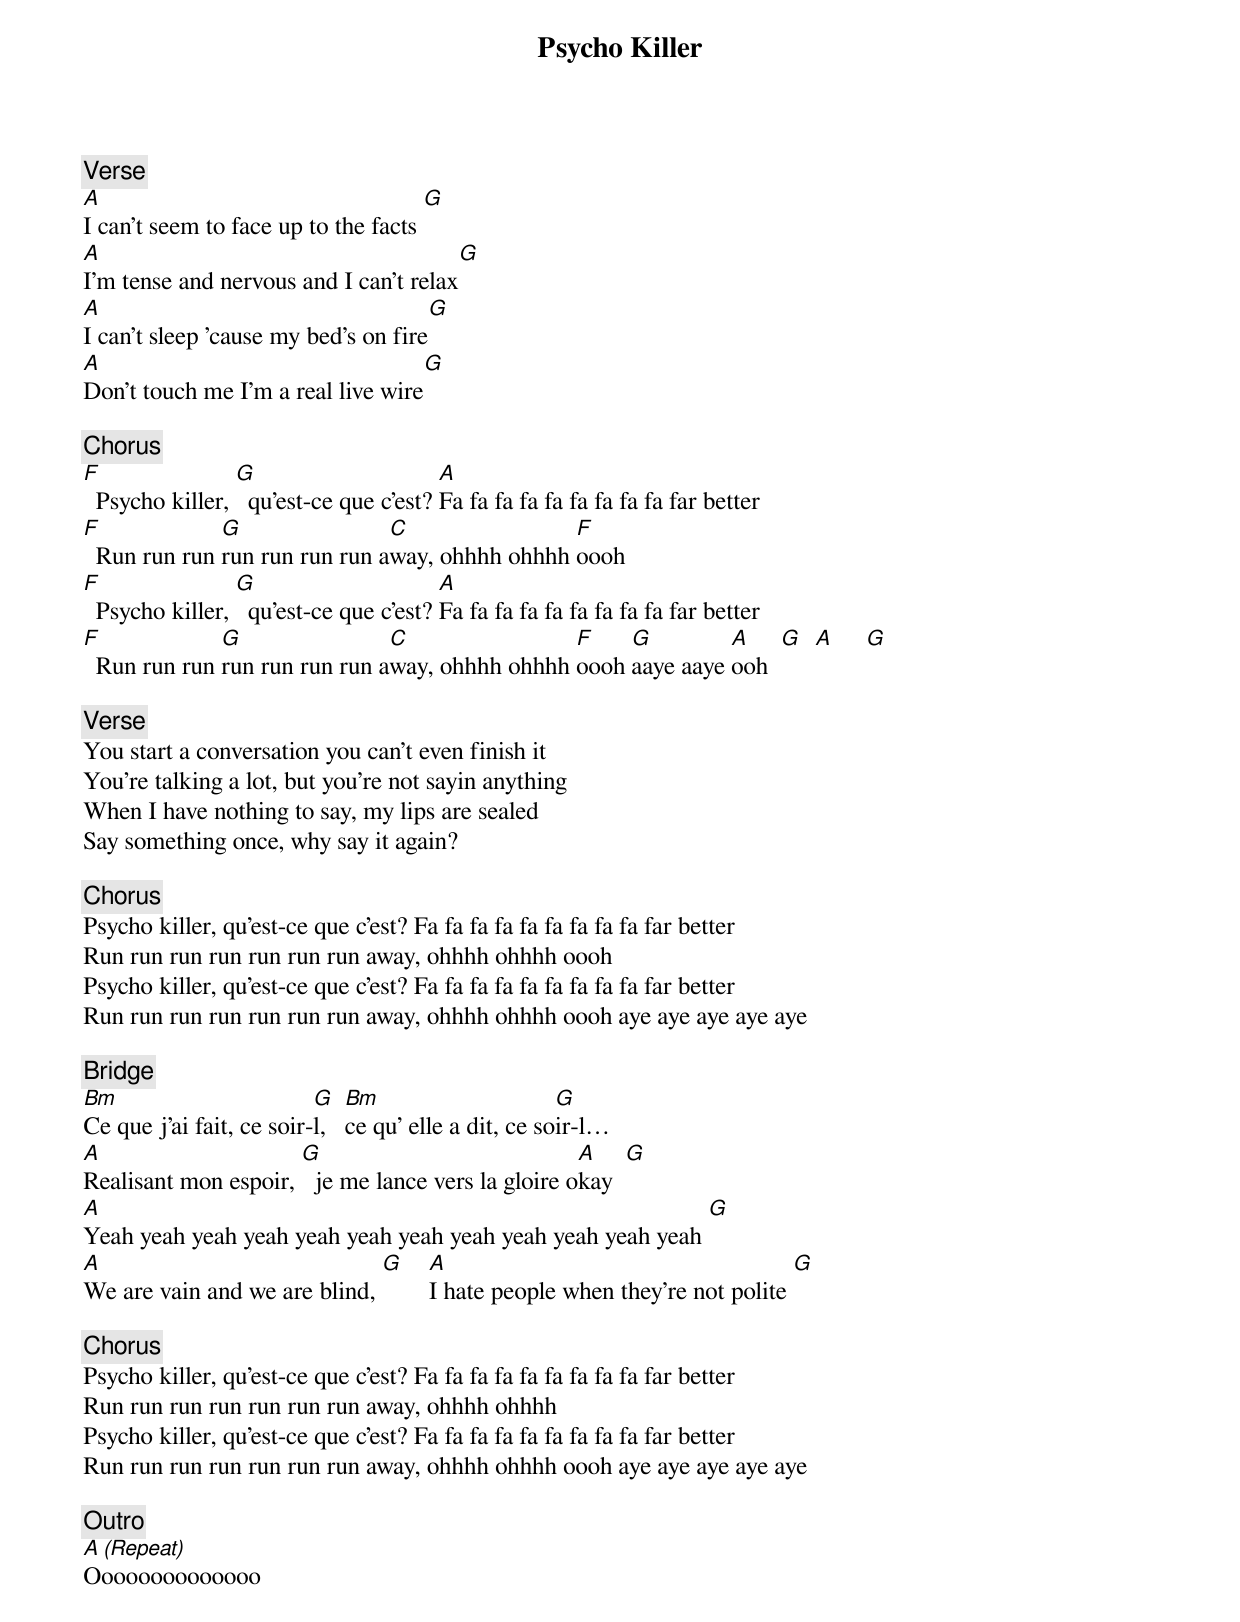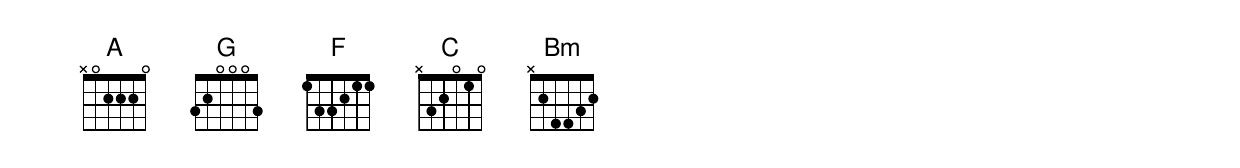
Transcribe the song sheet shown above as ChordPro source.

{title: Psycho Killer}
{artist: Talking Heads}

{c: Verse}
[A]I can't seem to face up to the facts [G]
[A]I'm tense and nervous and I can't relax[G]
[A]I can't sleep 'cause my bed's on fire[G]
[A]Don't touch me I'm a real live wire[G]

{c: Chorus}
[F]  Psycho killer, [G]  qu'est-ce que c'est? [A]Fa fa fa fa fa fa fa fa fa far better
[F]  Run run run [G]run run run run a[C]way, ohhhh ohhhh [F]oooh
[F]  Psycho killer, [G]  qu'est-ce que c'est? [A]Fa fa fa fa fa fa fa fa fa far better
[F]  Run run run [G]run run run run a[C]way, ohhhh ohhhh [F]oooh [G]aaye aaye [A]ooh  [G]  [A]     [G]

{c: Verse}
You start a conversation you can't even finish it
You're talking a lot, but you're not sayin anything
When I have nothing to say, my lips are sealed
Say something once, why say it again?

{c: Chorus}
Psycho killer, qu'est-ce que c'est? Fa fa fa fa fa fa fa fa fa far better
Run run run run run run run away, ohhhh ohhhh oooh
Psycho killer, qu'est-ce que c'est? Fa fa fa fa fa fa fa fa fa far better
Run run run run run run run away, ohhhh ohhhh oooh aye aye aye aye aye

{c: Bridge}
[Bm]Ce que j'ai fait, ce soir-[G]l,   [Bm]ce qu' elle a dit, ce so[G]ir-l…
[A]Realisant mon espoir, [G]  je me lance vers la gloire o[A]kay  [G]
[A]Yeah yeah yeah yeah yeah yeah yeah yeah yeah yeah yeah yeah [G]
[A]We are vain and we are blind, [G]    [A]I hate people when they're not polite [G]

{c: Chorus}
Psycho killer, qu'est-ce que c'est? Fa fa fa fa fa fa fa fa fa far better
Run run run run run run run away, ohhhh ohhhh
Psycho killer, qu'est-ce que c'est? Fa fa fa fa fa fa fa fa fa far better
Run run run run run run run away, ohhhh ohhhh oooh aye aye aye aye aye

{c: Outro}
[A (Repeat)]Oooooooooooooo
